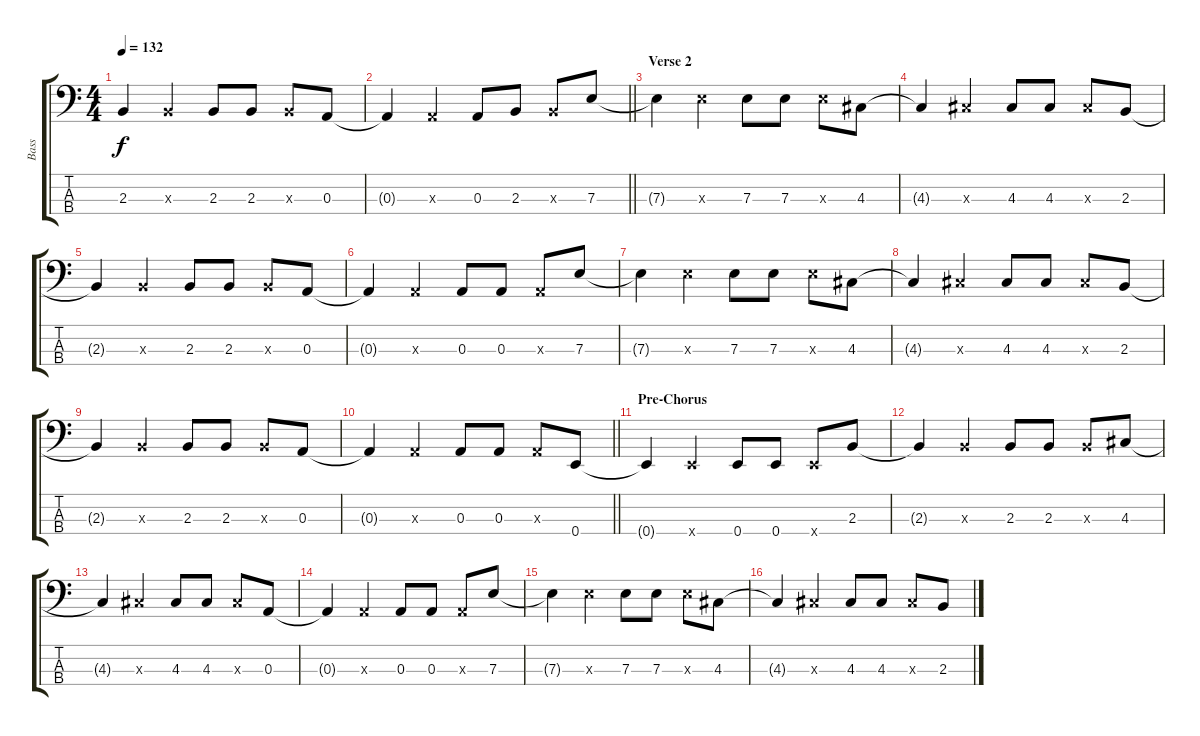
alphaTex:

\track ("Bass" "Bass") {instrument electricbasspick}
\staff {score tabs}
\tuning (G2 D2 A1 E1) {hide}
\ts (4 4)
\tempo 132
\clef f4
\ks c
2.3{t}.4{dy f} 2.3{x}.4 2.3.8 2.3.8 2.3{x}.8 0.3.8 |
\barLineRight lightlight
0.3{t}.4 0.3{x}.4 0.3.8 2.3.8 2.3{x}.8 7.3.8 |
\section ("" "Verse 2")
7.3{t}.4 7.3{x}.4 7.3.8 7.3.8 7.3{x}.8 4.3.8 |
4.3{t}.4 4.3{x}.4 4.3.8 4.3.8 4.3{x}.8 2.3.8 |
2.3{t}.4 2.3{x}.4 2.3.8 2.3.8 2.3{x}.8 0.3.8 |
0.3{t}.4 0.3{x}.4 0.3.8 0.3.8 0.3{x}.8 7.3.8 |
7.3{t}.4 7.3{x}.4 7.3.8 7.3.8 7.3{x}.8 4.3.8 |
4.3{t}.4 4.3{x}.4 4.3.8 4.3.8 4.3{x}.8 2.3.8 |
2.3{t}.4 2.3{x}.4 2.3.8 2.3.8 2.3{x}.8 0.3.8 |
\barLineRight lightlight
0.3{t}.4 0.3{x}.4 0.3.8 0.3.8 0.3{x}.8 0.4.8 |
\section ("" "Pre-Chorus")
0.4{t}.4 0.4{x}.4 0.4.8 0.4.8 0.4{x}.8 2.3.8 |
2.3{t}.4 2.3{x}.4 2.3.8 2.3.8 2.3{x}.8 4.3.8 |
4.3{t}.4 4.3{x}.4 4.3.8 4.3.8 4.3{x}.8 0.3.8 |
0.3{t}.4 0.3{x}.4 0.3.8 0.3.8 0.3{x}.8 7.3.8 |
7.3{t}.4 7.3{x}.4 7.3.8 7.3.8 7.3{x}.8 4.3.8 |
4.3{t}.4 4.3{x}.4 4.3.8 4.3.8 4.3{x}.8 2.3.8
